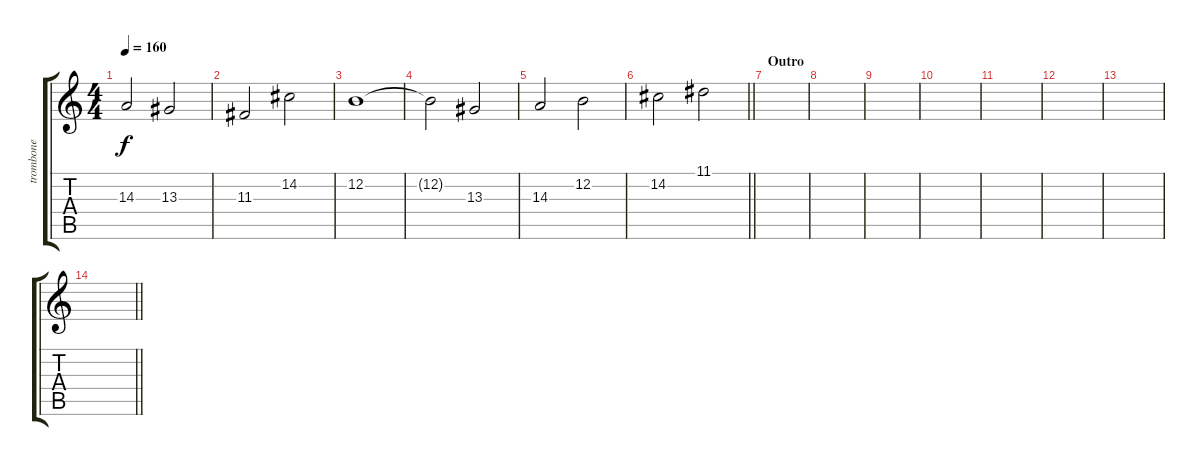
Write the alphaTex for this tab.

\track ("trombone" "trombone") {instrument trombone}
\staff {score tabs}
\tuning (E4 B3 G3 D3 A2 E2) {hide}
\ts (4 4)
\tempo 160
\clef g2
\ks c
14.3.2{dy f} 13.3.2 |
11.3.2 14.2.2 |
12.2.1 |
12.2{t}.2 13.3.2 |
14.3.2 12.2.2 |
\barLineRight lightlight
14.2.2 11.1.2 |
\section ("" "Outro")
|
|
|
|
|
|
|
\barLineRight lightlight
